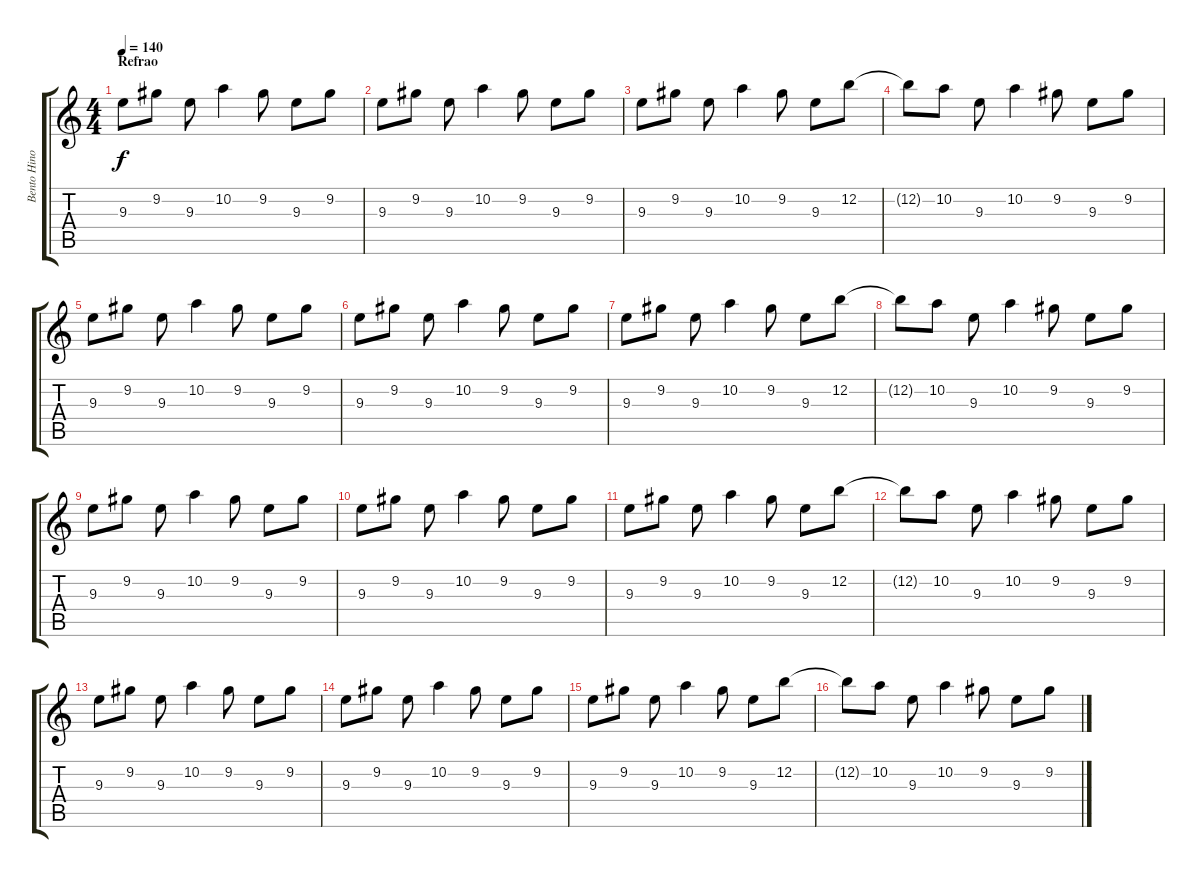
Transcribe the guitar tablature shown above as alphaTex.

\track ("Bento Hinoto (Violao Solo)" "Bento Hino") {instrument acousticguitarsteel}
\staff {score tabs}
\tuning (E4 B3 G3 D3 A2 E2) {hide}
\ts (4 4)
\section ("" "Refrao")
\tempo 140
\clef g2
\ks c
9.3.8{dy f volume 10} 9.2.8 9.3.8 10.2.4 9.2.8 9.3.8 9.2.8 |
9.3.8 9.2.8 9.3.8 10.2.4 9.2.8 9.3.8 9.2.8 |
9.3.8 9.2.8 9.3.8 10.2.4 9.2.8 9.3.8 12.2.8 |
12.2{t}.8 10.2.8 9.3.8 10.2.4 9.2.8 9.3.8 9.2.8 |
9.3.8{volume 10} 9.2.8 9.3.8 10.2.4 9.2.8 9.3.8 9.2.8 |
9.3.8 9.2.8 9.3.8 10.2.4 9.2.8 9.3.8 9.2.8 |
9.3.8 9.2.8 9.3.8 10.2.4 9.2.8 9.3.8 12.2.8 |
12.2{t}.8 10.2.8 9.3.8 10.2.4 9.2.8 9.3.8 9.2.8 |
9.3.8{volume 10} 9.2.8 9.3.8 10.2.4 9.2.8 9.3.8 9.2.8 |
9.3.8 9.2.8 9.3.8 10.2.4 9.2.8 9.3.8 9.2.8 |
9.3.8 9.2.8 9.3.8 10.2.4 9.2.8 9.3.8 12.2.8 |
12.2{t}.8 10.2.8 9.3.8 10.2.4 9.2.8 9.3.8 9.2.8 |
9.3.8{volume 10} 9.2.8 9.3.8 10.2.4 9.2.8 9.3.8 9.2.8 |
9.3.8 9.2.8 9.3.8 10.2.4 9.2.8 9.3.8 9.2.8 |
9.3.8 9.2.8 9.3.8 10.2.4 9.2.8 9.3.8 12.2.8 |
12.2{t}.8 10.2.8 9.3.8 10.2.4 9.2.8 9.3.8 9.2.8
